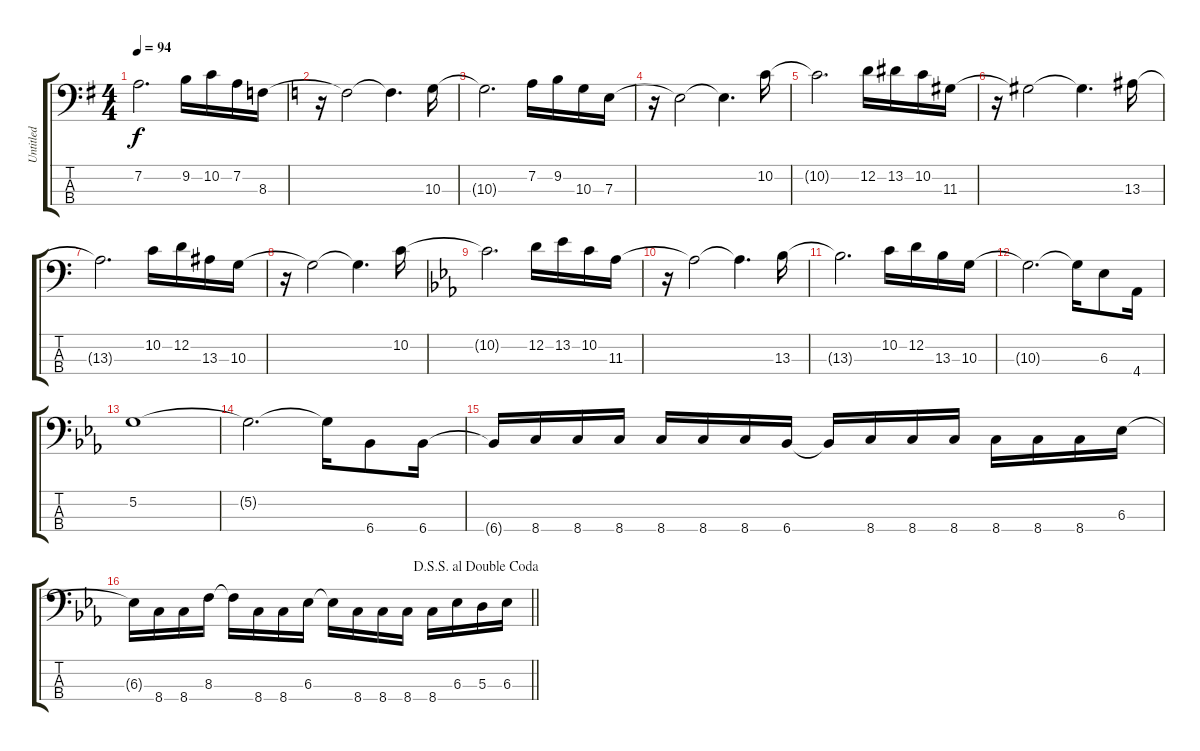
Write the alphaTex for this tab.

\track ("Untitled" "Untitled") {instrument electricbassfinger}
\staff {score tabs}
\tuning (G2 D2 A1 E1) {hide}
\ts (4 4)
\tempo 94
\clef f4
\ks g
7.2{t}.2{d dy f} 9.2.16 10.2.16 7.2.16 8.3.16 |
\ks c
r.16 8.3{t}.2 8.3{t}.4{d} 10.3.16 |
10.3{t}.2{d} 7.2.16 9.2.16 10.3.16 7.3.16 |
r.16 7.3{t}.2 7.3{t}.4{d} 10.2.16 |
10.2{t}.2{d} 12.2.16 13.2.16 10.2.16 11.3.16 |
r.16 11.3{t}.2 11.3{t}.4{d} 13.3.16 |
13.3{t}.2{d} 10.2.16 12.2.16 13.3.16 10.3.16 |
r.16 10.3{t}.2 10.3{t}.4{d} 10.2.16 |
\ks eb
10.2{t}.2{d} 12.2.16 13.2.16 10.2.16 11.3.16 |
r.16 11.3{t}.2 11.3{t}.4{d} 13.3.16 |
13.3{t}.2{d} 10.2.16 12.2.16 13.3.16 10.3.16 |
10.3{t}.2{d} 10.3{t}.16 6.3.8 4.4.16 |
5.2.1 |
5.2{t}.2{d} 5.2{t}.16 6.4.8 6.4.16 |
6.4{t}.16 8.4.16 8.4.16 8.4.16 8.4.16 8.4.16 8.4.16 6.4.16 6.4{t}.16 8.4.16 8.4.16 8.4.16 8.4.16 8.4.16 8.4.16 6.3.16 |
\jump dalsegnosegnoaldoublecoda
\barLineRight lightlight
6.3{t}.16 8.4.16 8.4.16 8.3.16 8.3{t}.16 8.4.16 8.4.16 6.3.16 6.3{t}.16 8.4.16 8.4.16 8.4.16 8.4.16 6.3.16 5.3.16 6.3.16
